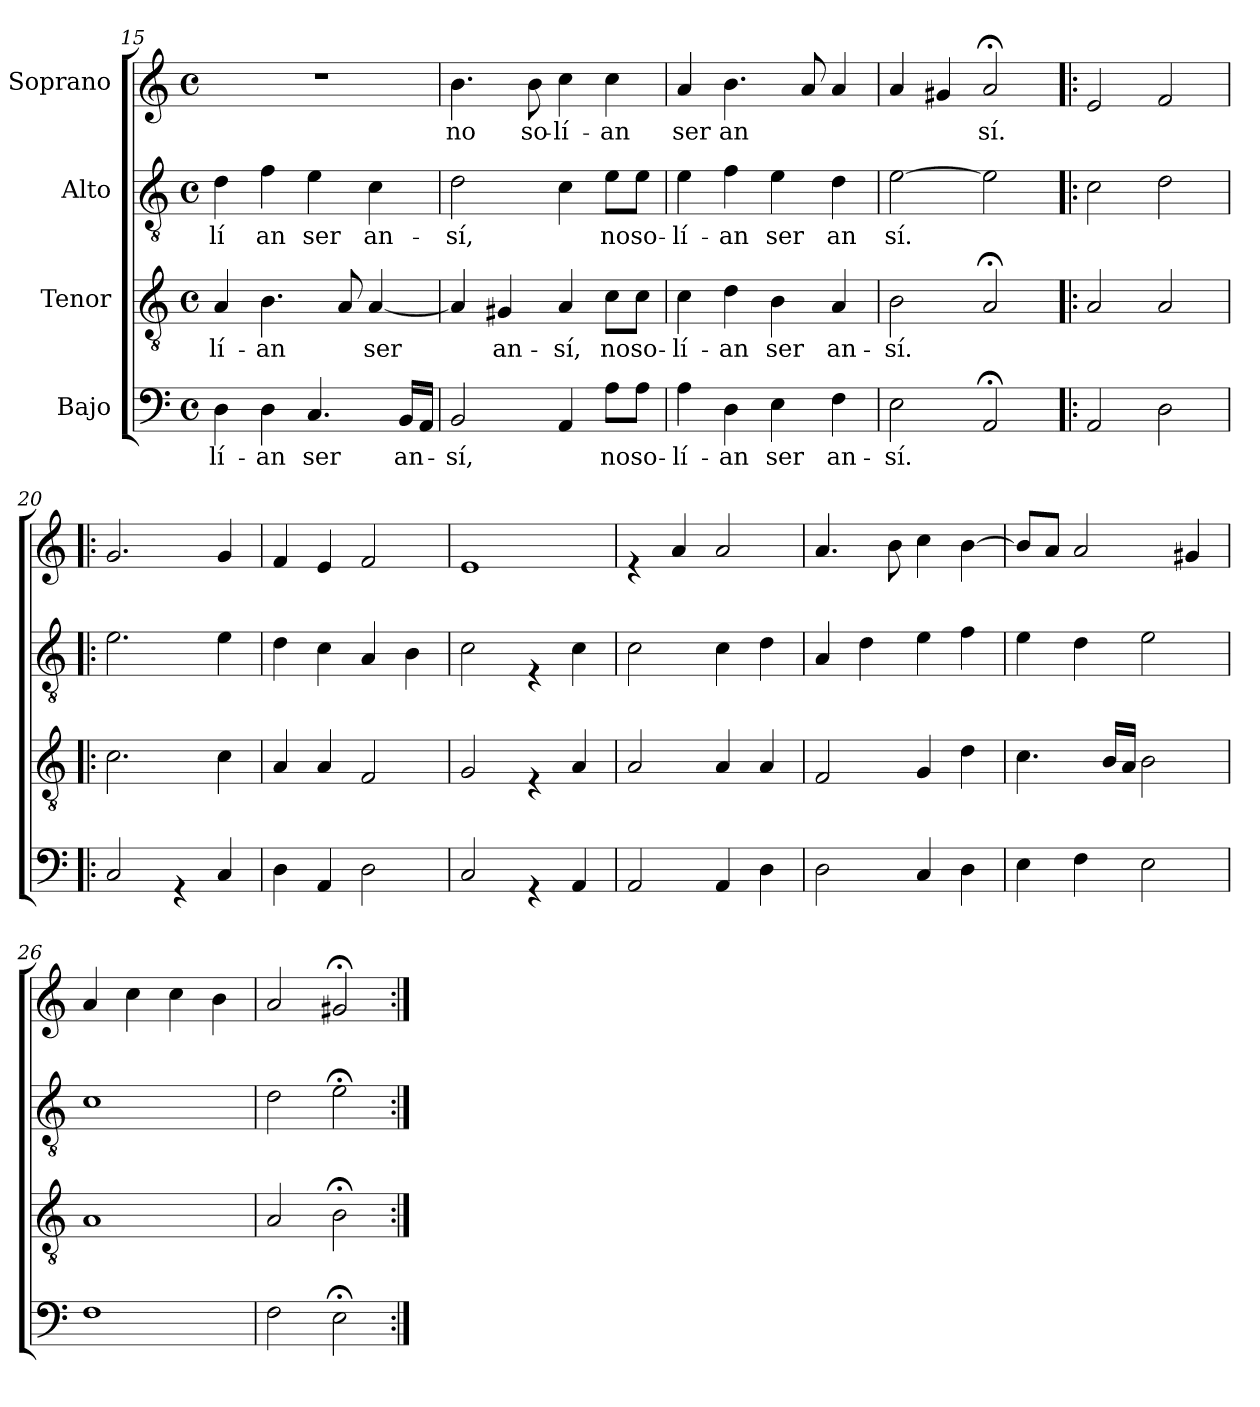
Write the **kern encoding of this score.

**kern	**text	**kern	**text	**kern	**text	**kern	**text
*part4	*part4	*part3	*part3	*part2	*part2	*part1	*part1
*staff4	*staff4	*staff3	*staff3	*staff2	*staff2	*staff1	*staff1
*I"Bajo	*	*I"Tenor	*	*I"Alto	*	*I"Soprano	*
!!LO:PB:g=z
*clefF4	*	*clefGv2	*	*clefGv2	*	*clefG2	*
*k[]	*	*k[]	*	*k[]	*	*k[]	*
*C:	*	*C:	*	*C:	*	*C:	*
*M4/4	*	*M4/4	*	*M4/4	*	*M4/4	*
*met(c)	*	*met(c)	*	*met(c)	*	*met(c)	*
=15	=15	=15	=15	=15	=15	=15	=15
!	!LO:LY:b	!	!LO:LY:b	!	!LO:LY:b	!	!
4D\	-lí-	4A/	-lí-	4d\	-lí	1r	.
!	!LO:LY:b	!	!LO:LY:b	!	!LO:LY:b	!	!
4D\	-an	4.B\	-an	4f\	an	.	.
!	!LO:LY:b	!	!	!	!LO:LY:b	!	!
4.C/	ser	.	.	4e\	ser	.	.
.	.	8A/	.	.	.	.	.
!	!	!	!LO:LY:b	!	!LO:LY:b	!	!
.	.	[<4A/	ser	4c\	an-	.	.
!	!LO:LY:b	!	!	!	!	!	!
16BB/LL	an-	.	.	.	.	.	.
16AA/JJ	.	.	.	.	.	.	.
=16	=16	=16	=16	=16	=16	=16	=16
!	!LO:LY:b	!	!	!	!LO:LY:b	!	!LO:LY:b
2BB/	-sí,	4A/]	.	2d\	-sí,	4.b\	no
!	!	!	!LO:LY:b	!	!	!	!
.	.	4G#X/	an-	.	.	.	.
!	!	!	!	!	!	!	!LO:LY:b
.	.	.	.	.	.	8b\	so-
!	!	!	!LO:LY:b	!	!	!	!LO:LY:b
4AA/	.	4A/	-sí,	4c\	.	4cc\	-lí-
!	!LO:LY:b	!	!LO:LY:b	!	!LO:LY:b	!	!LO:LY:b
8A\L	no	8c\L	no	8e\L	no	4cc\	-an
!	!LO:LY:b	!	!LO:LY:b	!	!LO:LY:b	!	!
8A\J	so-	8c\J	so-	8e\J	so-	.	.
=17	=17	=17	=17	=17	=17	=17	=17
!	!LO:LY:b	!	!LO:LY:b	!	!LO:LY:b	!	!LO:LY:b
4A\	-lí-	4c\	-lí-	4e\	-lí-	4a/	ser
!	!LO:LY:b	!	!LO:LY:b	!	!LO:LY:b	!	!LO:LY:b
4D\	-an	4d\	-an	4f\	-an	4.b\	an
!	!LO:LY:b	!	!LO:LY:b	!	!LO:LY:b	!	!
4E\	ser	4B\	ser	4e\	ser	.	.
.	.	.	.	.	.	8a/	.
!	!LO:LY:b	!	!LO:LY:b	!	!LO:LY:b	!	!
4F\	an-	4A/	an-	4d\	an	4a/	.
=18	=18	=18	=18	=18	=18	=18	=18
!	!LO:LY:b	!	!LO:LY:b	!	!LO:LY:b	!	!
2E\	-sí.	2B\	-sí.	[>2e\	sí.	4a/	.
.	.	.	.	.	.	4g#X/	.
!	!	!	!	!	!	!	!LO:LY:b
2AA;/	.	2A;/	.	2e\]	.	2a;/	sí.
!!LO:LB:g=z
=19|!:	=19|!:	=19|!:	=19|!:	=19|!:	=19|!:	=19|!:	=19|!:
*	*	*	*	*	*	*MM95	*
2AA/	.	2A/	.	2c\	.	2e/	.
2D\	.	2A/	.	2d\	.	2f/	.
=20	=20	=20	=20	=20	=20	=20	=20
2C/	.	2.c\	.	2.e\	.	2.g/	.
4rGG	.	.	.	.	.	.	.
4C/	.	4c\	.	4e\	.	4g/	.
=21	=21	=21	=21	=21	=21	=21	=21
4D\	.	4A/	.	4d\	.	4f/	.
4AA/	.	4A/	.	4c\	.	4e/	.
2D\	.	2F/	.	4A/	.	2f/	.
.	.	.	.	4B\	.	.	.
=22	=22	=22	=22	=22	=22	=22	=22
2C/	.	2G/	.	2c\	.	1e	.
4rGG	.	4rE	.	4rE	.	.	.
4AA/	.	4A/	.	4c\	.	.	.
=23	=23	=23	=23	=23	=23	=23	=23
2AA/	.	2A/	.	2c\	.	4re	.
.	.	.	.	.	.	4a/	.
4AA/	.	4A/	.	4c\	.	2a/	.
4D\	.	4A/	.	4d\	.	.	.
!!LO:LB:g=z
=24	=24	=24	=24	=24	=24	=24	=24
2D\	.	2F/	.	4A/	.	4.a/	.
.	.	.	.	4d\	.	.	.
.	.	.	.	.	.	8b\	.
4C/	.	4G/	.	4e\	.	4cc\	.
4D\	.	4d\	.	4f\	.	[>4b\	.
=25	=25	=25	=25	=25	=25	=25	=25
4E\	.	4.c\	.	4e\	.	8b/L]	.
.	.	.	.	.	.	8a/J	.
4F\	.	.	.	4d\	.	2a/	.
.	.	16B/LL	.	.	.	.	.
.	.	16A/JJ	.	.	.	.	.
2E\	.	2B\	.	2e\	.	.	.
.	.	.	.	.	.	4g#X/	.
=26	=26	=26	=26	=26	=26	=26	=26
1F	.	1A	.	1c	.	4a/	.
.	.	.	.	.	.	4cc\	.
.	.	.	.	.	.	4cc\	.
.	.	.	.	.	.	4b\	.
=27	=27	=27	=27	=27	=27	=27	=27
2F\	.	2A/	.	2d\	.	2a/	.
2E;<\	.	2B;<\	.	2e;<\	.	2g#X;/	.
=:|!	=:|!	=:|!	=:|!	=:|!	=:|!	=:|!	=:|!
*-	*-	*-	*-	*-	*-	*-	*-
